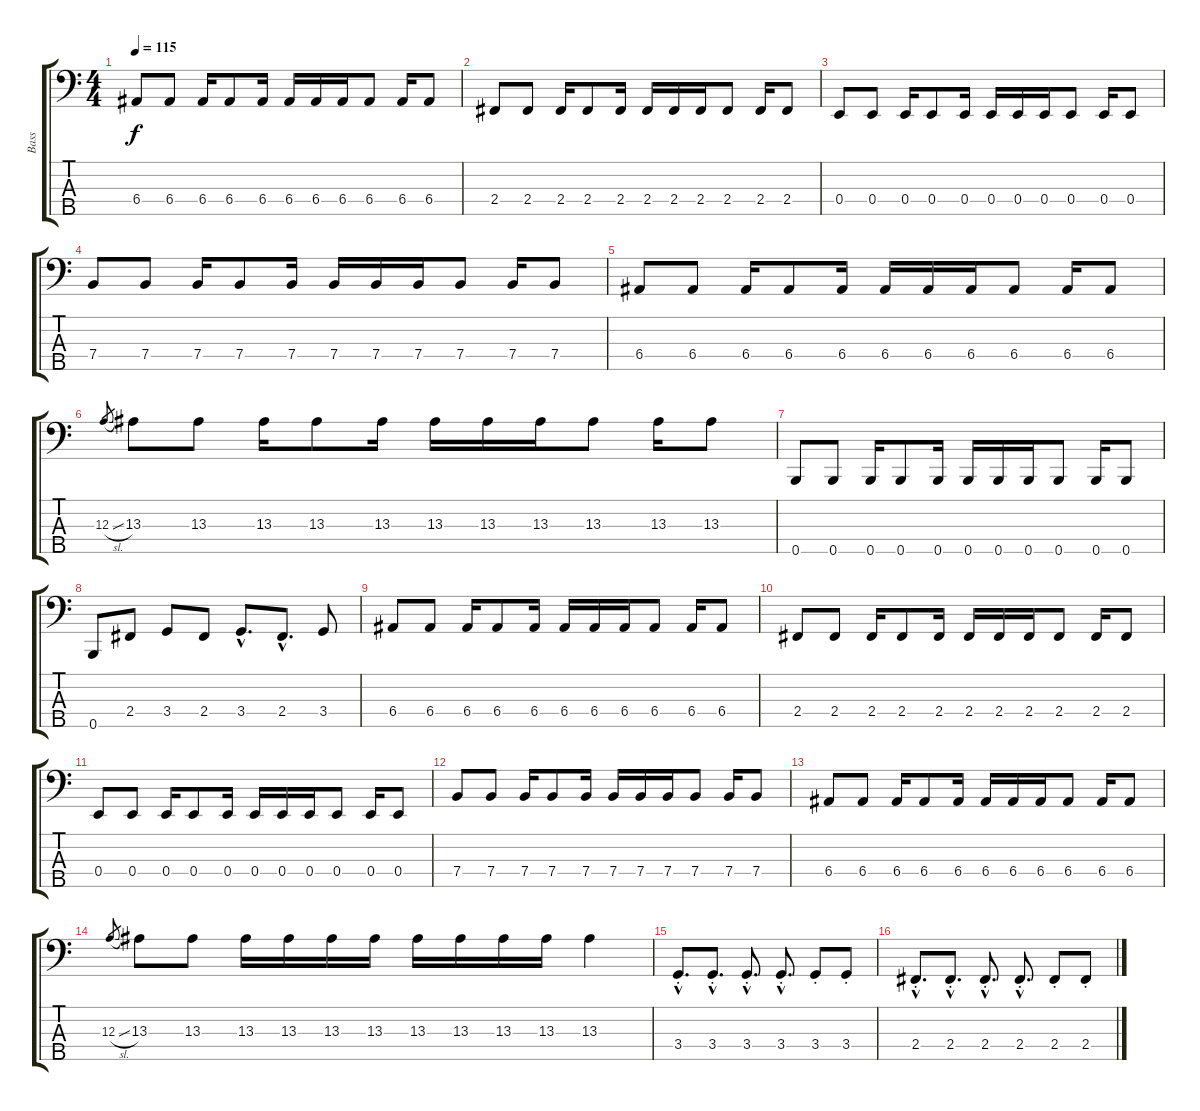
\track ("Bass" "Bass") {instrument electricbassfinger}
\staff {score tabs}
\tuning (G2 D2 A1 E1 B0) {hide}
\ts (4 4)
\tempo 115
\clef f4
\ks c
6.4.8{dy f} 6.4.8 6.4.16 6.4.8 6.4.16 6.4.16 6.4.16 6.4.16 6.4.8 6.4.16 6.4.8 |
2.4.8 2.4.8 2.4.16 2.4.8 2.4.16 2.4.16 2.4.16 2.4.16 2.4.8 2.4.16 2.4.8 |
0.4.8 0.4.8 0.4.16 0.4.8 0.4.16 0.4.16 0.4.16 0.4.16 0.4.8 0.4.16 0.4.8 |
7.4.8 7.4.8 7.4.16 7.4.8 7.4.16 7.4.16 7.4.16 7.4.16 7.4.8 7.4.16 7.4.8 |
6.4.8 6.4.8 6.4.16 6.4.8 6.4.16 6.4.16 6.4.16 6.4.16 6.4.8 6.4.16 6.4.8 |
12.3{sl}.8{gr} 13.3.8 13.3.8 13.3.16 13.3.8 13.3.16 13.3.16 13.3.16 13.3.16 13.3.8 13.3.16 13.3.8 |
0.5.8 0.5.8 0.5.16 0.5.8 0.5.16 0.5.16 0.5.16 0.5.16 0.5.8 0.5.16 0.5.8 |
0.5.8 2.4.8 3.4.8 2.4.8 3.4{hac}.8{d} 2.4{hac}.8{d} 3.4.8 |
6.4.8 6.4.8 6.4.16 6.4.8 6.4.16 6.4.16 6.4.16 6.4.16 6.4.8 6.4.16 6.4.8 |
2.4.8 2.4.8 2.4.16 2.4.8 2.4.16 2.4.16 2.4.16 2.4.16 2.4.8 2.4.16 2.4.8 |
0.4.8 0.4.8 0.4.16 0.4.8 0.4.16 0.4.16 0.4.16 0.4.16 0.4.8 0.4.16 0.4.8 |
7.4.8 7.4.8 7.4.16 7.4.8 7.4.16 7.4.16 7.4.16 7.4.16 7.4.8 7.4.16 7.4.8 |
6.4.8 6.4.8 6.4.16 6.4.8 6.4.16 6.4.16 6.4.16 6.4.16 6.4.8 6.4.16 6.4.8 |
12.3{sl}.8{gr} 13.3.8 13.3.8 13.3.16 13.3.16 13.3.16 13.3.16 13.3.16 13.3.16 13.3.16 13.3.16 13.3.4 |
3.4{hac st}.8{d} 3.4{hac st}.8{d} 3.4{hac st}.8{d} 3.4{hac st}.8{d} 3.4{st}.8 3.4{st}.8 |
2.4{hac st}.8{d} 2.4{hac st}.8{d} 2.4{hac st}.8{d} 2.4{hac st}.8{d} 2.4{st}.8 2.4{st}.8
